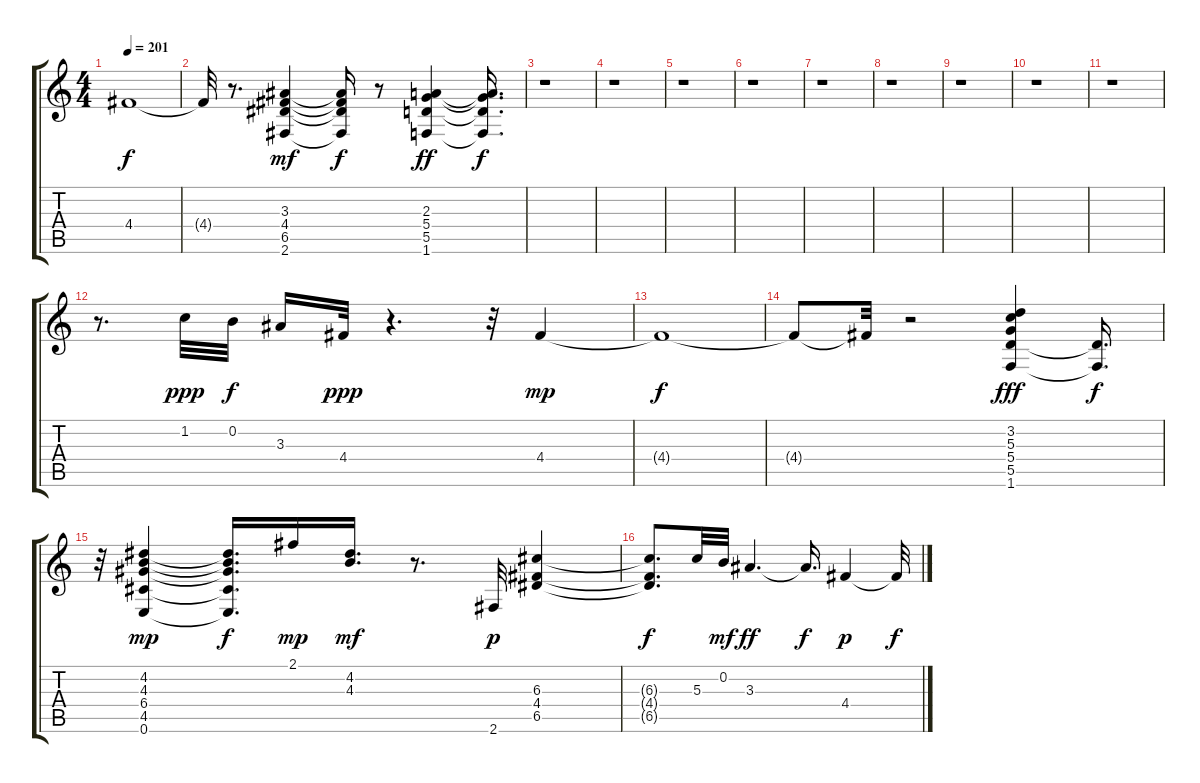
\track "" {instrument electricguitarjazz}
\staff {score tabs}
\tuning (E4 B3 G3 D3 A2 E2) {hide}
\ts (4 4)
\tempo 201
\clef g2
\ks c
4.4{t}.1{dy f} |
4.4{t}.32 r.8{d} (3.3 4.4 6.5 2.6).4{dy mf} (3.3{t} 4.4{t} 6.5{t} 2.6{t}).16{dy f} r.8 (2.3 5.4 5.5 1.6).4{dy ff} (2.3{t} 5.4{t} 5.5{t} 1.6{t}).16{d dy f} |
r.1 |
r.1 |
r.1 |
r.1 |
r.1 |
r.1 |
r.1 |
r.1 |
r.1 |
r.8{d} 1.2.32{dy ppp} 0.2.32{dy f} 3.3.16 4.4.32{dy ppp} r.4{d} r.32 4.4.4{dy mp} |
4.4{t}.1{dy f} |
4.4{t}.8 4.4{t}.32 r.2 (3.2 5.3 5.4 5.5 1.6).4{dy fff} (5.5{t} 1.6{t}).16{d dy f} |
r.32 (4.2 4.3 6.4 4.5 0.6).4{dy mp} (4.2{t} 4.3{t} 6.4{t} 4.5{t} 0.6{t}).16{d dy f} 2.1.16{dy mp} (4.2 4.3).16{d dy mf} r.8{d} 2.6.32{dy p} (6.3 4.4 6.5).4 |
(6.3{t} 4.4{t} 6.5{t}).8{d dy f} 5.3.32 0.2.32{dy mf} 3.3.4{d dy ff} 3.3{t}.16{d dy f} 4.4.4{dy p} 4.4{t}.32{dy f}
